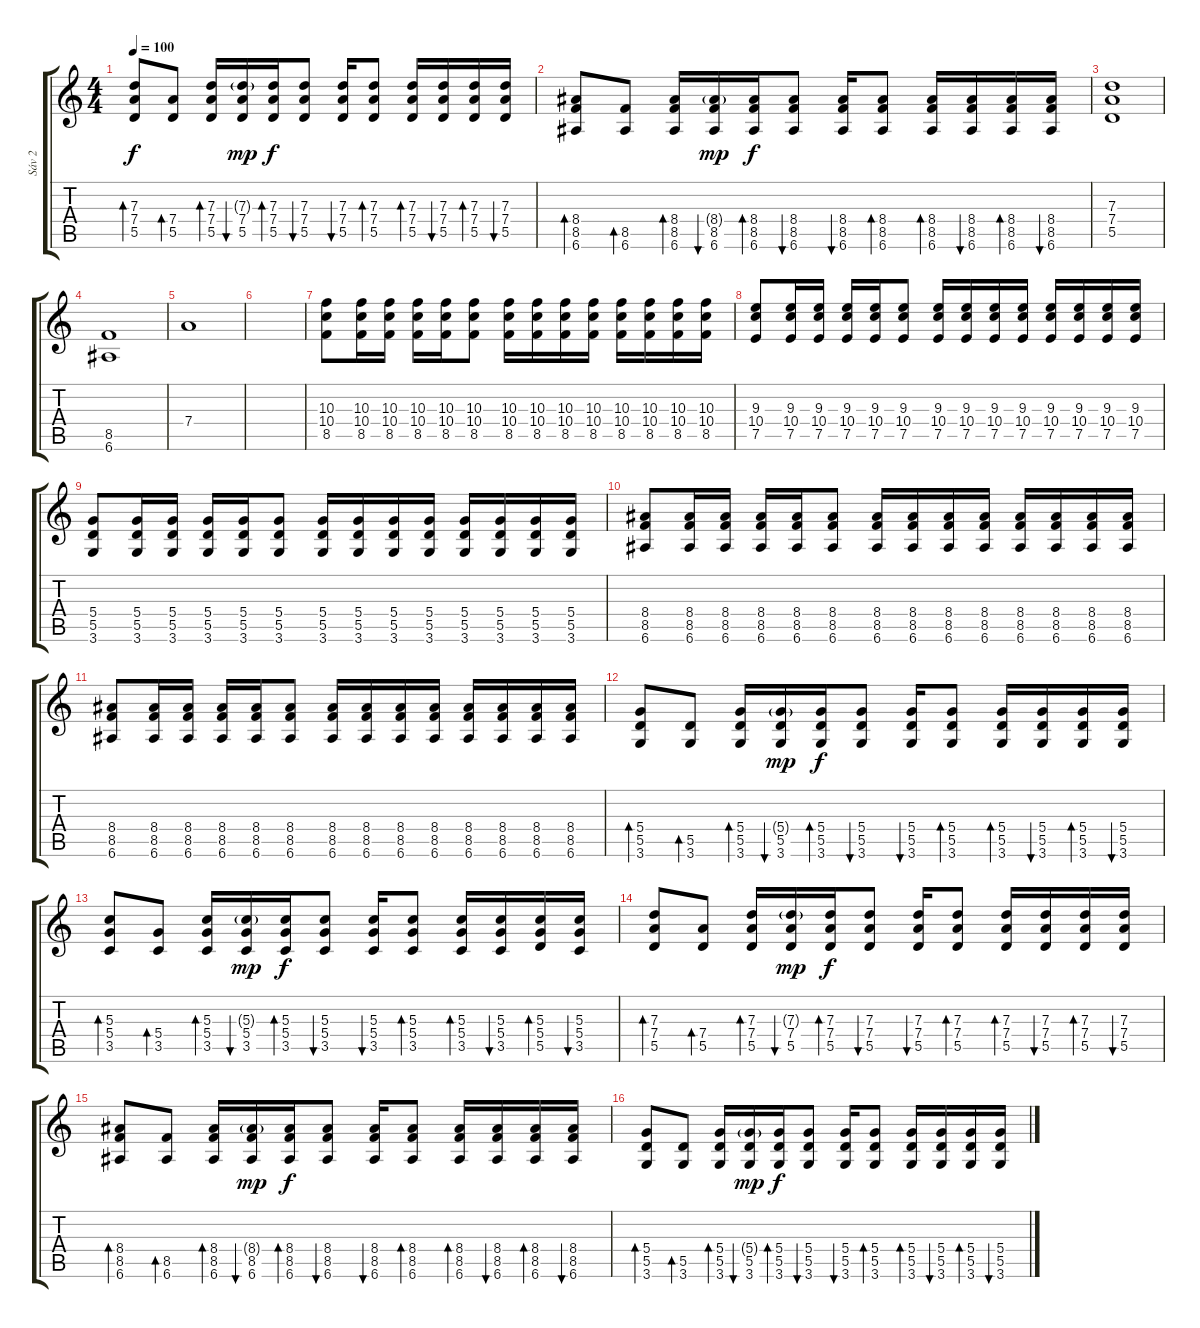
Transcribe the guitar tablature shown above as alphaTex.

\track ("Sáv 2" "Sáv 2") {instrument distortionguitar}
\staff {score tabs}
\tuning (E4 B3 G3 D3 A2 E2) {hide}
\ts (4 4)
\tempo 100
\clef g2
\ks c
(7.3 7.4 5.5).8{bd 60 dy f} (7.4 5.5).8{bd 60} (7.3 7.4 5.5).16{bd 60} (7.3{g} 7.4 5.5).16{bu 60 dy mp} (7.3 7.4 5.5).16{bd 60 dy f} (7.3 7.4 5.5).8{bu 60} (7.3 7.4 5.5).16{bu 60} (7.3 7.4 5.5).8{bd 60} (7.3 7.4 5.5).16{bd 60} (7.3 7.4 5.5).16{bu 60} (7.3 7.4 5.5).16{bd 60} (7.3 7.4 5.5).16{bu 60} |
(8.4 8.5 6.6).8{bd 60} (8.5 6.6).8{bd 60} (8.4 8.5 6.6).16{bd 60} (8.4{g} 8.5 6.6).16{bu 60 dy mp} (8.4 8.5 6.6).16{bd 60 dy f} (8.4 8.5 6.6).8{bu 60} (8.4 8.5 6.6).16{bu 60} (8.4 8.5 6.6).8{bd 60} (8.4 8.5 6.6).16{bd 60} (8.4 8.5 6.6).16{bu 60} (8.4 8.5 6.6).16{bd 60} (8.4 8.5 6.6).16{bu 60} |
(7.3 7.4 5.5).1{volume 10} |
(8.5 6.6).1 |
7.4.1{volume 5} |
|
(10.3 10.4 8.5).8{volume 13} (10.3 10.4 8.5).16 (10.3 10.4 8.5).16 (10.3 10.4 8.5).16 (10.3 10.4 8.5).16 (10.3 10.4 8.5).8 (10.3 10.4 8.5).16 (10.3 10.4 8.5).16 (10.3 10.4 8.5).16 (10.3 10.4 8.5).16 (10.3 10.4 8.5).16 (10.3 10.4 8.5).16 (10.3 10.4 8.5).16 (10.3 10.4 8.5).16 |
(9.3 10.4 7.5).8{volume 13} (9.3 10.4 7.5).16 (9.3 10.4 7.5).16 (9.3 10.4 7.5).16 (9.3 10.4 7.5).16 (9.3 10.4 7.5).8 (9.3 10.4 7.5).16 (9.3 10.4 7.5).16 (9.3 10.4 7.5).16 (9.3 10.4 7.5).16 (9.3 10.4 7.5).16 (9.3 10.4 7.5).16 (9.3 10.4 7.5).16 (9.3 10.4 7.5).16 |
(5.4 5.5 3.6).8{volume 13} (5.4 5.5 3.6).16 (5.4 5.5 3.6).16 (5.4 5.5 3.6).16 (5.4 5.5 3.6).16 (5.4 5.5 3.6).8 (5.4 5.5 3.6).16 (5.4 5.5 3.6).16 (5.4 5.5 3.6).16 (5.4 5.5 3.6).16 (5.4 5.5 3.6).16 (5.4 5.5 3.6).16 (5.4 5.5 3.6).16 (5.4 5.5 3.6).16 |
(8.4 8.5 6.6).8{volume 13} (8.4 8.5 6.6).16 (8.4 8.5 6.6).16 (8.4 8.5 6.6).16 (8.4 8.5 6.6).16 (8.4 8.5 6.6).8 (8.4 8.5 6.6).16 (8.4 8.5 6.6).16 (8.4 8.5 6.6).16 (8.4 8.5 6.6).16 (8.4 8.5 6.6).16 (8.4 8.5 6.6).16 (8.4 8.5 6.6).16 (8.4 8.5 6.6).16 |
(8.4 8.5 6.6).8{volume 13} (8.4 8.5 6.6).16 (8.4 8.5 6.6).16 (8.4 8.5 6.6).16 (8.4 8.5 6.6).16 (8.4 8.5 6.6).8 (8.4 8.5 6.6).16 (8.4 8.5 6.6).16 (8.4 8.5 6.6).16 (8.4 8.5 6.6).16 (8.4 8.5 6.6).16 (8.4 8.5 6.6).16 (8.4 8.5 6.6).16 (8.4 8.5 6.6).16 |
(5.4 5.5 3.6).8{bd 60} (5.5 3.6).8{bd 60} (5.4 5.5 3.6).16{bd 60} (5.4{g} 5.5 3.6).16{bu 60 dy mp} (5.4 5.5 3.6).16{bd 60 dy f} (5.4 5.5 3.6).8{bu 60} (5.4 5.5 3.6).16{bu 60} (5.4 5.5 3.6).8{bd 60} (5.4 5.5 3.6).16{bd 60} (5.4 5.5 3.6).16{bu 60} (5.4 5.5 3.6).16{bd 60} (5.4 5.5 3.6).16{bu 60} |
(5.3 5.4 3.5).8{bd 60} (5.4 3.5).8{bd 60} (5.3 5.4 3.5).16{bd 60} (5.3{g} 5.4 3.5).16{bu 60 dy mp} (5.3 5.4 3.5).16{bd 60 dy f} (5.3 5.4 3.5).8{bu 60} (5.3 5.4 3.5).16{bu 60} (5.3 5.4 3.5).8{bd 60} (5.3 5.4 3.5).16{bd 60} (5.3 5.4 3.5).16{bu 60} (5.3 5.4 5.5).16{bd 60} (5.3 5.4 3.5).16{bu 60} |
(7.3 7.4 5.5).8{bd 60} (7.4 5.5).8{bd 60} (7.3 7.4 5.5).16{bd 60} (7.3{g} 7.4 5.5).16{bu 60 dy mp} (7.3 7.4 5.5).16{bd 60 dy f} (7.3 7.4 5.5).8{bu 60} (7.3 7.4 5.5).16{bu 60} (7.3 7.4 5.5).8{bd 60} (7.3 7.4 5.5).16{bd 60} (7.3 7.4 5.5).16{bu 60} (7.3 7.4 5.5).16{bd 60} (7.3 7.4 5.5).16{bu 60} |
(8.4 8.5 6.6).8{bd 60} (8.5 6.6).8{bd 60} (8.4 8.5 6.6).16{bd 60} (8.4{g} 8.5 6.6).16{bu 60 dy mp} (8.4 8.5 6.6).16{bd 60 dy f} (8.4 8.5 6.6).8{bu 60} (8.4 8.5 6.6).16{bu 60} (8.4 8.5 6.6).8{bd 60} (8.4 8.5 6.6).16{bd 60} (8.4 8.5 6.6).16{bu 60} (8.4 8.5 6.6).16{bd 60} (8.4 8.5 6.6).16{bu 60} |
(5.4 5.5 3.6).8{bd 60} (5.5 3.6).8{bd 60} (5.4 5.5 3.6).16{bd 60} (5.4{g} 5.5 3.6).16{bu 60 dy mp} (5.4 5.5 3.6).16{bd 60 dy f} (5.4 5.5 3.6).8{bu 60} (5.4 5.5 3.6).16{bu 60} (5.4 5.5 3.6).8{bd 60} (5.4 5.5 3.6).16{bd 60} (5.4 5.5 3.6).16{bu 60} (5.4 5.5 3.6).16{bd 60} (5.4 5.5 3.6).16{bu 60}
